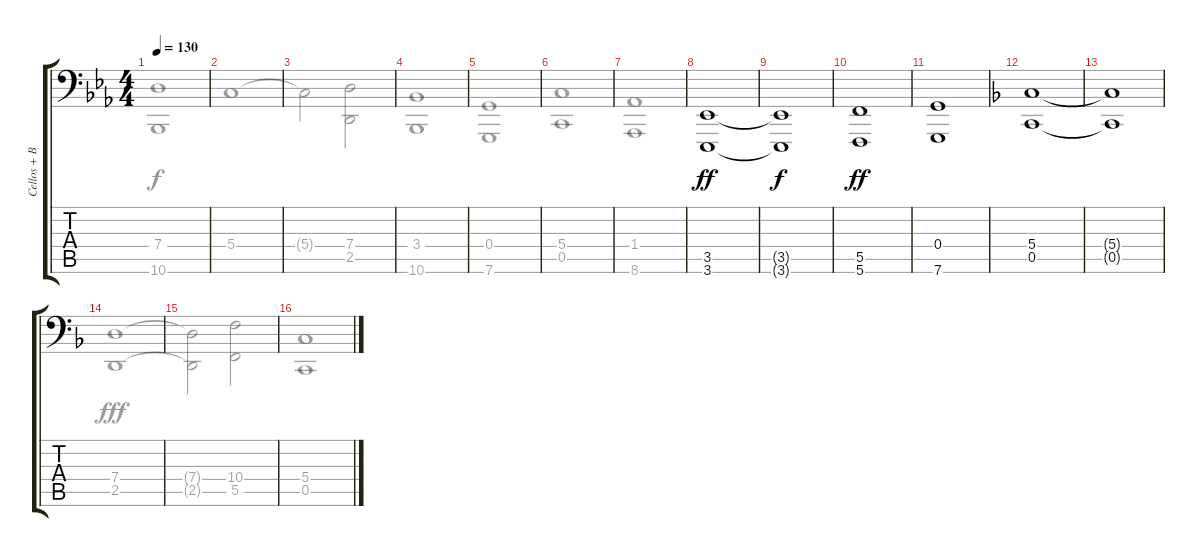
\track ("Cellos + Basses" "Cellos + B") {instrument stringensemble1}
\staff {score tabs}
\tuning (E4 B3 G3 G2 C2 C1) {hide}
\voice
\ts (4 4)
\tempo 130
\clef f4
\ks cminor
|
|
|
|
|
|
|
(3.5 3.6).1{dy ff} |
(3.5{t} 3.6{t}).1{dy f} |
(5.5 5.6).1{dy ff} |
(0.4 7.6).1 |
\ks dminor
(5.4 0.5).1 |
(5.4{t} 0.5{t}).1 |
|
|
\voice
\clef f4
\ottava regular
\simile none
\ks cminor
(7.4{t} 10.6{t}).1{dy f} |
5.4.1 |
5.4{t}.2 (7.4 2.5).2 |
(3.4 10.6).1 |
(0.4 7.6).1 |
(5.4 0.5).1 |
(1.4 8.6).1 |
|
|
|
|
\ks dminor
|
|
(7.4 2.5).1{dy fff} |
(7.4{t} 2.5{t}).2 (10.4 5.5).2 |
(5.4 0.5).1
